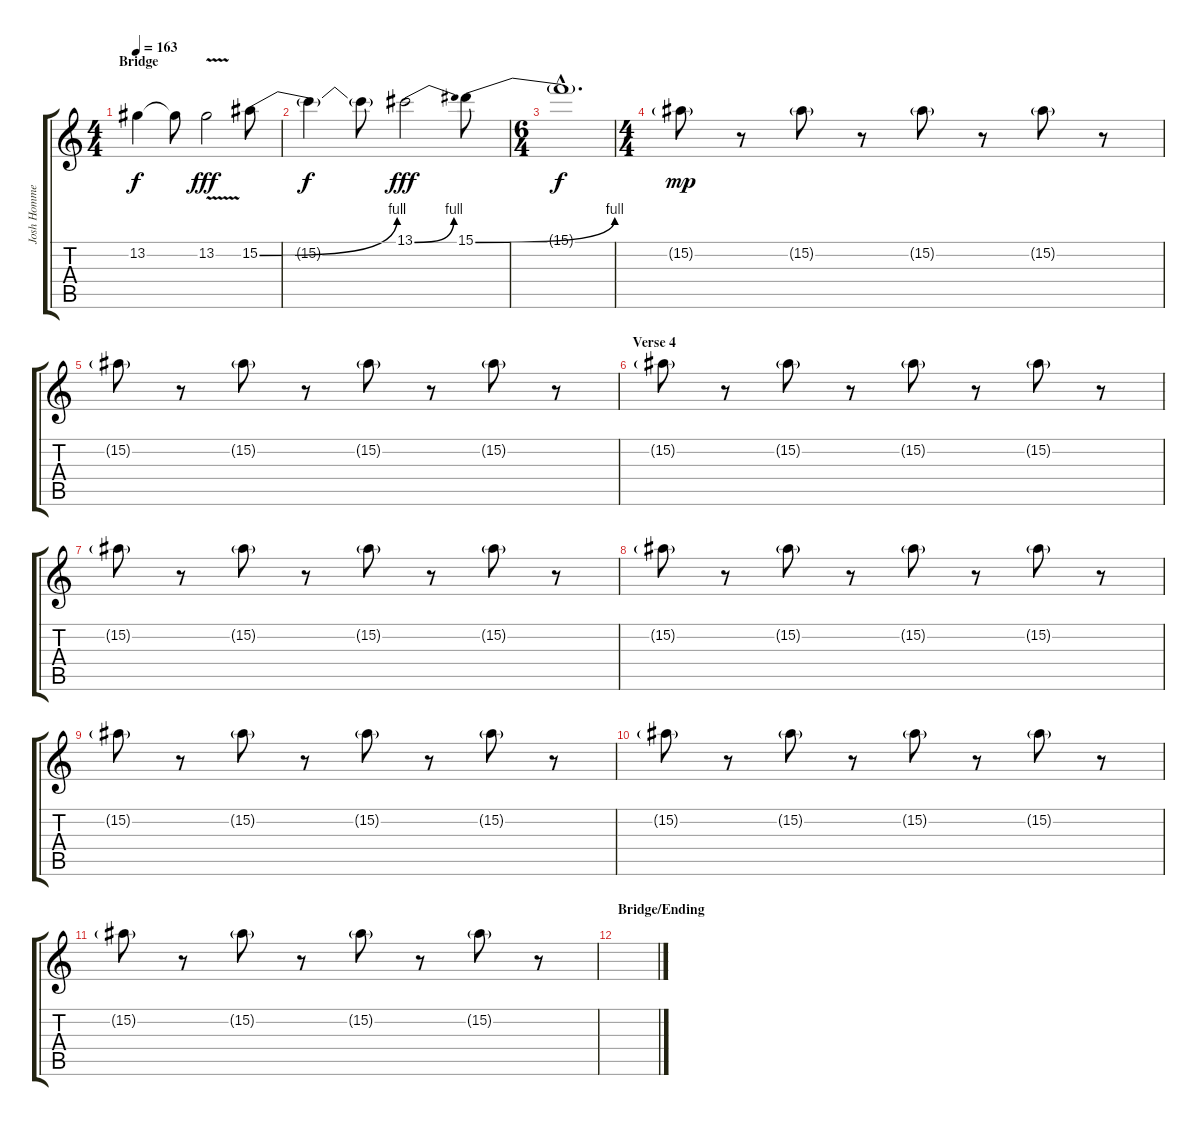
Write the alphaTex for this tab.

\track ("Josh Homme (Guitar 3)" "Josh Homme") {instrument distortionguitar}
\staff {score tabs}
\tuning (C4 G3 Eb3 Bb2 F2 C2) {hide}
\ts (4 4)
\section ("" "Bridge")
\tempo 163
\clef g2
\ks c
13.2{t}.4{dy f} 13.2{t}.8 13.2{v}.2{dy fff} 15.2{be (bend 0 0 60 4)}.8 |
15.2{t}.4{dy f} 15.2{t}.8 13.1{be (bend 0 0 60 4)}.2{dy fff} 15.1{be (bend 0 0 60 4)}.8 |
\ts (6 4)
15.1{hac t}.1{d dy f volume 9} |
\ts (4 4)
15.2{g}.8{dy mp} r.8 15.2{g}.8 r.8 15.2{g}.8 r.8 15.2{g}.8 r.8 |
15.2{g}.8 r.8 15.2{g}.8 r.8 15.2{g}.8 r.8 15.2{g}.8 r.8 |
\section ("" "Verse 4")
15.2{g}.8 r.8 15.2{g}.8 r.8 15.2{g}.8 r.8 15.2{g}.8 r.8 |
15.2{g}.8 r.8 15.2{g}.8 r.8 15.2{g}.8 r.8 15.2{g}.8 r.8 |
15.2{g}.8 r.8 15.2{g}.8 r.8 15.2{g}.8 r.8 15.2{g}.8 r.8 |
15.2{g}.8 r.8 15.2{g}.8 r.8 15.2{g}.8 r.8 15.2{g}.8 r.8 |
15.2{g}.8 r.8 15.2{g}.8 r.8 15.2{g}.8 r.8 15.2{g}.8 r.8 |
15.2{g}.8 r.8 15.2{g}.8 r.8 15.2{g}.8 r.8 15.2{g}.8 r.8 |
\section ("" "Bridge/Ending")
